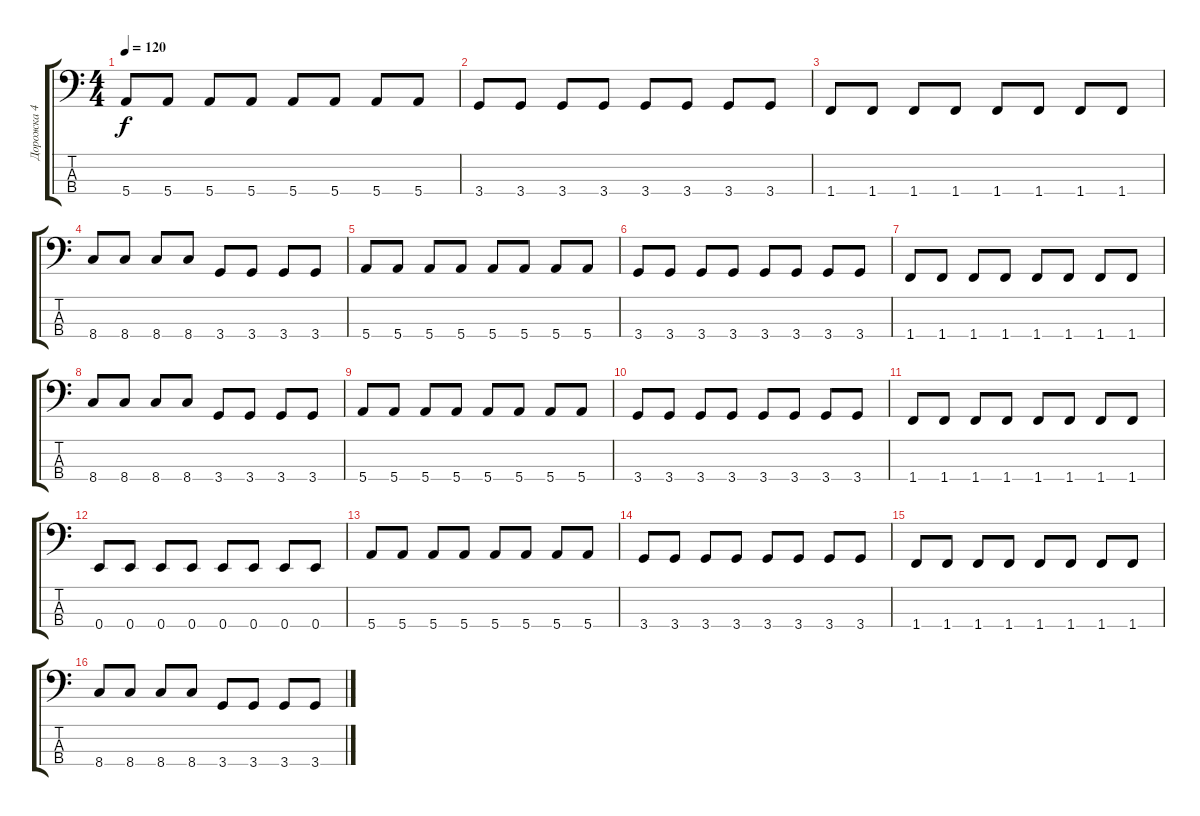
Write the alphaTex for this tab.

\track ("Дорожка 4" "Дорожка 4") {instrument electricbassfinger}
\staff {score tabs}
\tuning (G2 D2 A1 E1) {hide}
\ts (4 4)
\tempo 120
\clef f4
\ks c
5.4.8{dy f} 5.4.8 5.4.8 5.4.8 5.4.8 5.4.8 5.4.8 5.4.8 |
3.4.8 3.4.8 3.4.8 3.4.8 3.4.8 3.4.8 3.4.8 3.4.8 |
1.4.8 1.4.8 1.4.8 1.4.8 1.4.8 1.4.8 1.4.8 1.4.8 |
8.4.8 8.4.8 8.4.8 8.4.8 3.4.8 3.4.8 3.4.8 3.4.8 |
5.4.8 5.4.8 5.4.8 5.4.8 5.4.8 5.4.8 5.4.8 5.4.8 |
3.4.8 3.4.8 3.4.8 3.4.8 3.4.8 3.4.8 3.4.8 3.4.8 |
1.4.8 1.4.8 1.4.8 1.4.8 1.4.8 1.4.8 1.4.8 1.4.8 |
8.4.8 8.4.8 8.4.8 8.4.8 3.4.8 3.4.8 3.4.8 3.4.8 |
5.4.8 5.4.8 5.4.8 5.4.8 5.4.8 5.4.8 5.4.8 5.4.8 |
3.4.8 3.4.8 3.4.8 3.4.8 3.4.8 3.4.8 3.4.8 3.4.8 |
1.4.8 1.4.8 1.4.8 1.4.8 1.4.8 1.4.8 1.4.8 1.4.8 |
0.4.8 0.4.8 0.4.8 0.4.8 0.4.8 0.4.8 0.4.8 0.4.8 |
5.4.8 5.4.8 5.4.8 5.4.8 5.4.8 5.4.8 5.4.8 5.4.8 |
3.4.8 3.4.8 3.4.8 3.4.8 3.4.8 3.4.8 3.4.8 3.4.8 |
1.4.8 1.4.8 1.4.8 1.4.8 1.4.8 1.4.8 1.4.8 1.4.8 |
8.4.8 8.4.8 8.4.8 8.4.8 3.4.8 3.4.8 3.4.8 3.4.8
